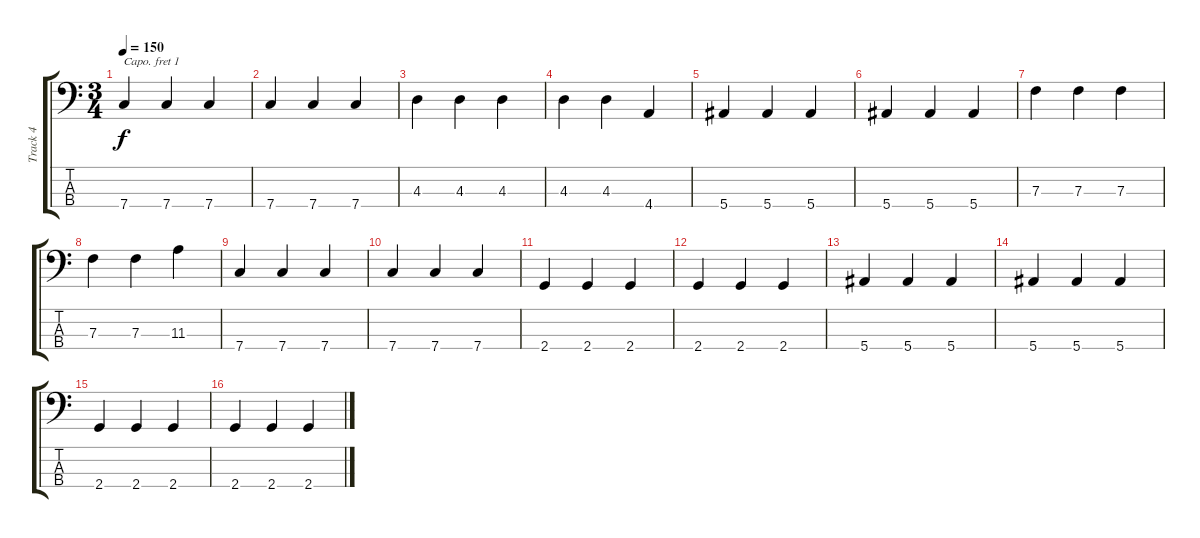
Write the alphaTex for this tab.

\track ("Track 4" "Track 4") {instrument electricbassfinger}
\staff {score tabs}
\capo 1
\tuning (G2 D2 A1 E1) {hide}
\ts (3 4)
\tempo 150
\clef f4
\ks c
7.4.4{dy f} 7.4.4 7.4.4 |
7.4.4 7.4.4 7.4.4 |
4.3.4 4.3.4 4.3.4 |
4.3.4 4.3.4 4.4.4 |
5.4.4 5.4.4 5.4.4 |
5.4.4 5.4.4 5.4.4 |
7.3.4 7.3.4 7.3.4 |
7.3.4 7.3.4 11.3.4 |
7.4.4 7.4.4 7.4.4 |
7.4.4 7.4.4 7.4.4 |
2.4.4 2.4.4 2.4.4 |
2.4.4 2.4.4 2.4.4 |
5.4.4 5.4.4 5.4.4 |
5.4.4 5.4.4 5.4.4 |
2.4.4 2.4.4 2.4.4 |
2.4.4 2.4.4 2.4.4
